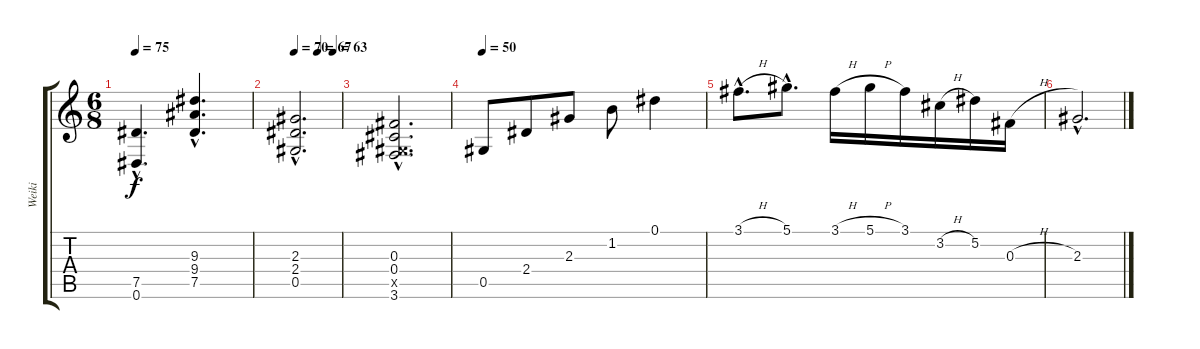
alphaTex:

\track ("Weiki" "Weiki") {instrument overdrivenguitar}
\staff {score tabs}
\tuning (Eb4 Bb3 Gb3 Db3 Ab2 Eb2) {hide}
\ts (6 8)
\tempo 75
\clef g2
\ks c
(7.5{hac} 0.6{hac}).4{d dy f} (9.3{hac} 9.4{hac} 7.5{hac}).4{d} |
\tempo 70
\tempo (67 0.5)
\tempo (63 0.8333333333333334)
(2.3{hac} 2.4{hac} 0.5{hac}).2{d} |
(0.3{hac} 0.4{hac} 0.5{hac x} 3.6{hac}).2{d} |
\tempo 50
0.5.8{instrument electricguitarclean} 2.4.8 2.3.8 1.2.8 0.1.4 |
3.1{h hac}.8{d} 5.1{hac}.8{d} 3.1{h}.16 5.1{h}.16 3.1.16 3.2{h}.16 5.2.16 0.3{h}.16 |
2.3{hac}.2{d}
